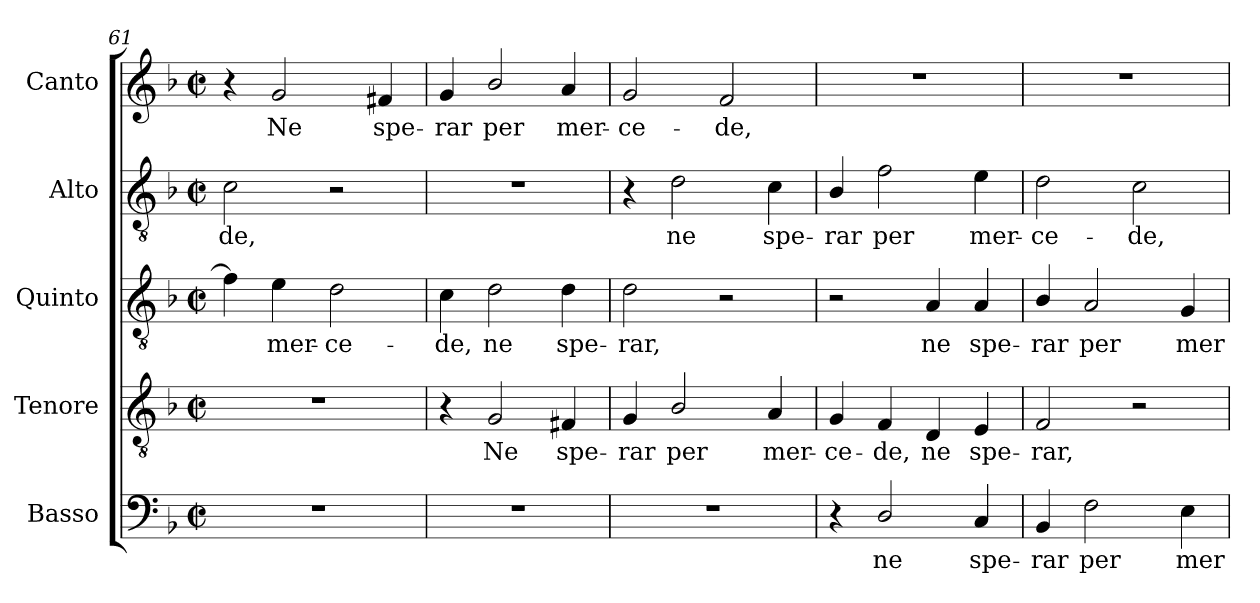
**kern	**text	**kern	**text	**kern	**text	**kern	**text	**kern	**text
*part5	*part5	*part4	*part4	*part3	*part3	*part2	*part2	*part1	*part1
*staff5	*staff5	*staff4	*staff4	*staff3	*staff3	*staff2	*staff2	*staff1	*staff1
*I"Basso	*	*I"Tenore	*	*I"Quinto	*	*I"Alto	*	*I"Canto	*
*I'B.	*	*I'T.	*	*I'Q.	*	*I'A.	*	*	*
*clefF4	*	*clefGv2	*	*clefGv2	*	*clefGv2	*	*clefG2	*
*	*	*ITrd7c12	*	*ITrd7c12	*	*ITrd7c12	*	*	*
*k[b-]	*	*k[b-]	*	*k[b-]	*	*k[b-]	*	*k[b-]	*
*F:	*	*F:	*	*F:	*	*F:	*	*F:	*
*M2/2	*	*M2/2	*	*M2/2	*	*M2/2	*	*M2/2	*
*met(c|)	*	*met(c|)	*	*met(c|)	*	*met(c|)	*	*met(c|)	*
=61	=61	=61	=61	=61	=61	=61	=61	=61	=61
!	!	!	!	!	!	!	!LO:LY:b:color=#000000	!	!
1r	.	1r	.	4Fi\]	.	2Ci\	-de,	4r	.
!	!	!	!	!	!LO:LY:b:color=#000000	!	!	!	!
!	!	!	!	!	!	!	!	!	!LO:LY:b:color=#000000
.	.	.	.	4Ei\	mer-	.	.	2gi/	Ne
!	!	!	!	!	!LO:LY:b:color=#000000	!	!	!	!
.	.	.	.	2Di\	-ce-	2r	.	.	.
!	!	!	!	!	!	!	!	!	!LO:LY:b:color=#000000
.	.	.	.	.	.	.	.	4f#Xi/	spe-
=62	=62	=62	=62	=62	=62	=62	=62	=62	=62
!	!	!	!	!	!LO:LY:b:color=#000000	!	!	!	!
!	!	!	!	!	!	!	!	!	!LO:LY:b:color=#000000
1r	.	4r	.	4Ci\	-de,	1r	.	4gi/	-rar
!	!	!	!LO:LY:b:color=#000000	!	!	!	!	!	!
!	!	!	!	!	!LO:LY:b:color=#000000	!	!	!	!
!	!	!	!	!	!	!	!	!	!LO:LY:b:color=#000000
.	.	2GGi/	Ne	2Di\	ne	.	.	2b-i/	per
!	!	!	!LO:LY:b:color=#000000	!	!	!	!	!	!
!	!	!	!	!	!LO:LY:b:color=#000000	!	!	!	!
!	!	!	!	!	!	!	!	!	!LO:LY:b:color=#000000
.	.	4FF#Xi/	spe-	4Di\	spe-	.	.	4ai/	mer-
=63	=63	=63	=63	=63	=63	=63	=63	=63	=63
!	!	!	!LO:LY:b:color=#000000	!	!	!	!	!	!
!	!	!	!	!	!LO:LY:b:color=#000000	!	!	!	!
!	!	!	!	!	!	!	!	!	!LO:LY:b:color=#000000
1r	.	4GGi/	-rar	2Di\	-rar,	4r	.	2gi/	-ce-
!	!	!	!LO:LY:b:color=#000000	!	!	!	!	!	!
!	!	!	!	!	!	!	!LO:LY:b:color=#000000	!	!
.	.	2BB-i/	per	.	.	2Di\	ne	.	.
!	!	!	!	!	!	!	!	!	!LO:LY:b:color=#000000
.	.	.	.	2r	.	.	.	2fi/	-de,
!	!	!	!LO:LY:b:color=#000000	!	!	!	!	!	!
!	!	!	!	!	!	!	!LO:LY:b:color=#000000	!	!
.	.	4AAi/	mer-	.	.	4Ci\	spe-	.	.
=64	=64	=64	=64	=64	=64	=64	=64	=64	=64
!	!	!	!LO:LY:b:color=#000000	!	!	!	!	!	!
!	!	!	!	!	!	!	!LO:LY:b:color=#000000	!	!
4r	.	4GGi/	-ce-	2r	.	4BB-i/	-rar	1r	.
!	!LO:LY:b:color=#000000	!	!	!	!	!	!	!	!
!	!	!	!LO:LY:b:color=#000000	!	!	!	!	!	!
!	!	!	!	!	!	!	!LO:LY:b:color=#000000	!	!
2Di/	ne	4FFi/	-de,	.	.	2Fi\	per	.	.
!	!	!	!LO:LY:b:color=#000000	!	!	!	!	!	!
!	!	!	!	!	!LO:LY:b:color=#000000	!	!	!	!
.	.	4DDi/	ne	4AAi/	ne	.	.	.	.
!	!LO:LY:b:color=#000000	!	!	!	!	!	!	!	!
!	!	!	!LO:LY:b:color=#000000	!	!	!	!	!	!
!	!	!	!	!	!LO:LY:b:color=#000000	!	!	!	!
!	!	!	!	!	!	!	!LO:LY:b:color=#000000	!	!
4Ci/	spe-	4EEi/	spe-	4AAi/	spe-	4Ei\	mer-	.	.
=65	=65	=65	=65	=65	=65	=65	=65	=65	=65
!	!LO:LY:b:color=#000000	!	!	!	!	!	!	!	!
!	!	!	!LO:LY:b:color=#000000	!	!	!	!	!	!
!	!	!	!	!	!LO:LY:b:color=#000000	!	!	!	!
!	!	!	!	!	!	!	!LO:LY:b:color=#000000	!	!
4BB-i/	-rar	2FFi/	-rar,	4BB-i/	-rar	2Di\	-ce-	1r	.
!	!LO:LY:b:color=#000000	!	!	!	!	!	!	!	!
!	!	!	!	!	!LO:LY:b:color=#000000	!	!	!	!
2Fi\	per	.	.	2AAi/	per	.	.	.	.
!	!	!	!	!	!	!	!LO:LY:b:color=#000000	!	!
.	.	2r	.	.	.	2Ci\	-de,	.	.
!	!LO:LY:b:color=#000000	!	!	!	!	!	!	!	!
!	!	!	!	!	!LO:LY:b:color=#000000	!	!	!	!
4Ei\	mer-	.	.	4GGi/	mer-	.	.	.	.
=	=	=	=	=	=	=	=	=	=
*-	*-	*-	*-	*-	*-	*-	*-	*-	*-
